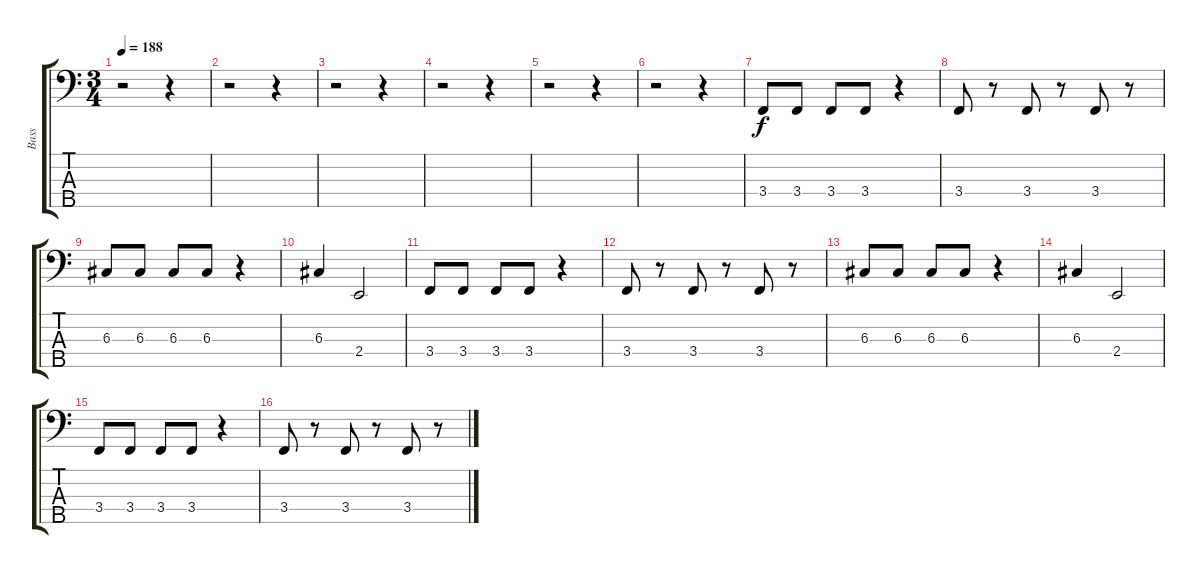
\track ("Bass" "Bass") {instrument electricbassfinger}
\staff {score tabs}
\tuning (F2 C2 G1 D1 A0) {hide}
\ts (3 4)
\tempo 188
\clef f4
\ks c
r.2{dy f} r.4 |
r.2 r.4 |
r.2 r.4 |
r.2 r.4 |
r.2 r.4 |
r.2 r.4 |
3.4.8 3.4.8 3.4.8 3.4.8 r.4 |
3.4.8 r.8 3.4.8 r.8 3.4.8 r.8 |
6.3.8 6.3.8 6.3.8 6.3.8 r.4 |
6.3.4 2.4.2 |
3.4.8 3.4.8 3.4.8 3.4.8 r.4 |
3.4.8 r.8 3.4.8 r.8 3.4.8 r.8 |
6.3.8 6.3.8 6.3.8 6.3.8 r.4 |
6.3.4 2.4.2 |
3.4.8 3.4.8 3.4.8 3.4.8 r.4 |
3.4.8 r.8 3.4.8 r.8 3.4.8 r.8
